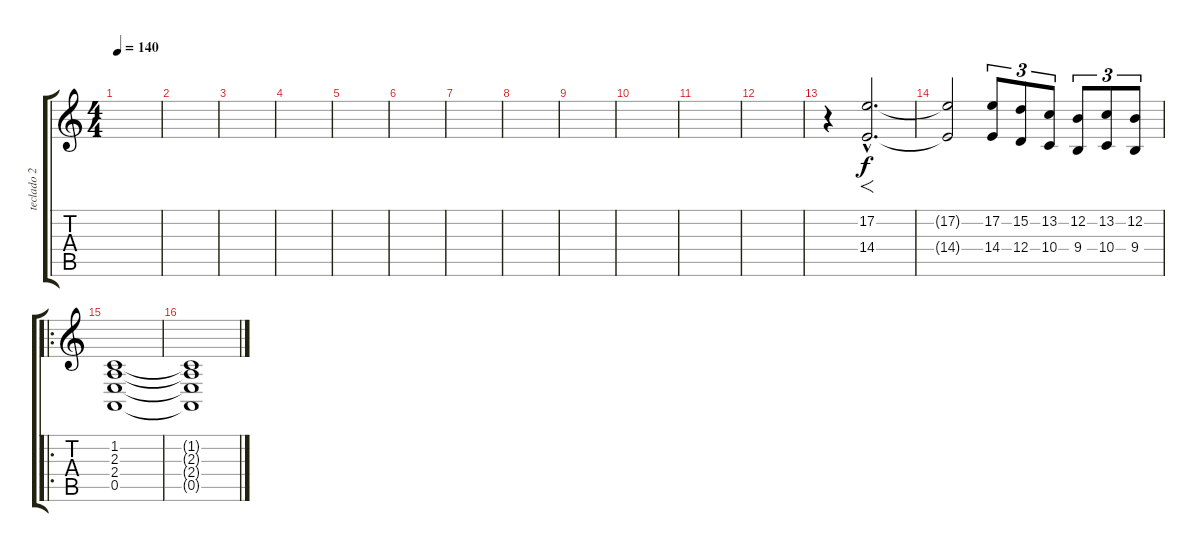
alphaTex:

\track ("teclado 2" "teclado 2") {instrument stringensemble1}
\staff {score tabs}
\tuning (E4 B3 G3 D3 A2 E2) {hide}
\ts (4 4)
\tempo 140
\clef g2
\ks c
|
|
|
|
|
|
|
|
|
|
|
|
r.4 (17.2{hac} 14.4{hac}).2{f d volume 8} |
(17.2{t} 14.4{t}).2 (17.2 14.4).8{tu (3 2)} (15.2 12.4).8{tu (3 2)} (13.2 10.4).8{tu (3 2)} (12.2 9.4).8{tu (3 2)} (13.2 10.4).8{tu (3 2)} (12.2 9.4).8{tu (3 2)} |
\ro
(1.2 2.3 2.4 0.5).1{volume 7} |
(1.2{t} 2.3{t} 2.4{t} 0.5{t}).1
